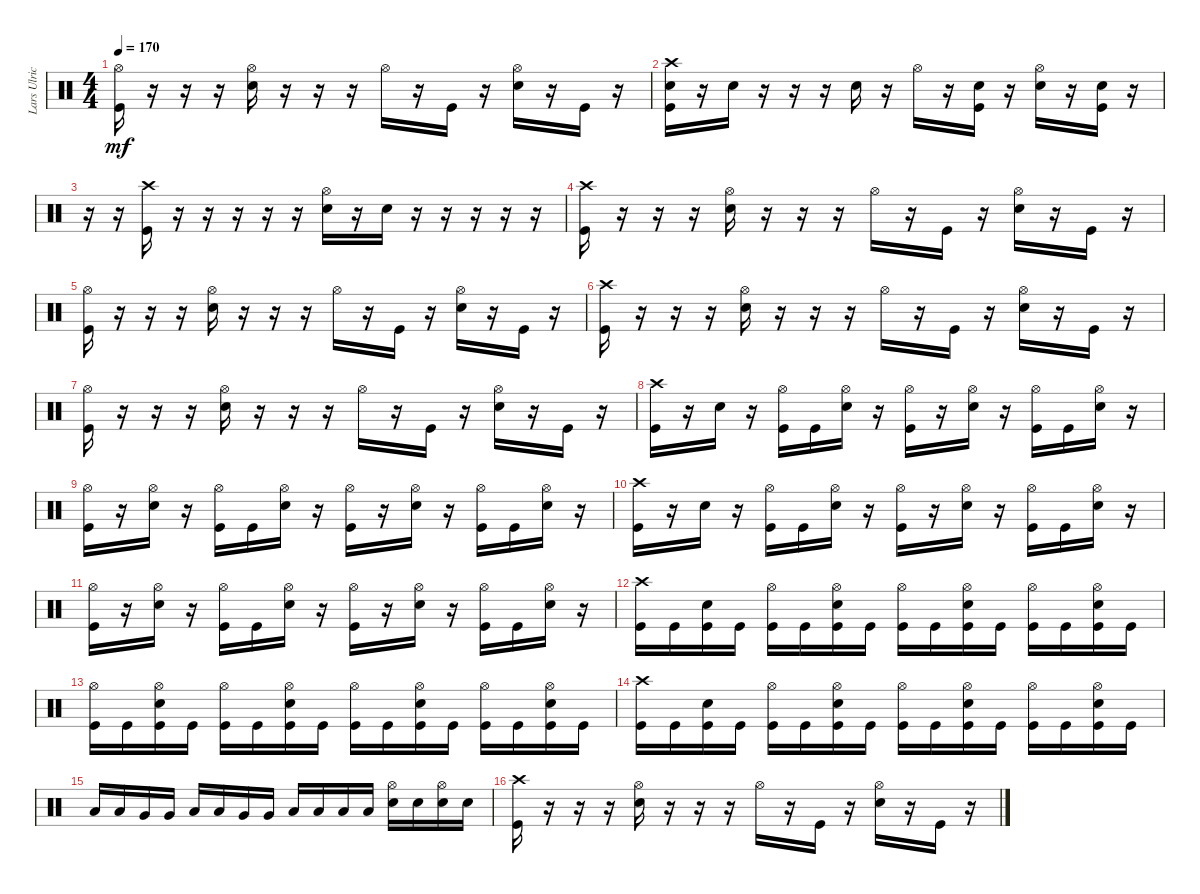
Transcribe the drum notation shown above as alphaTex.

\track ("Lars Ulrich" "Lars Ulric") {instrument percussion}
\staff {score}
\articulation defaults
\ts (4 4)
\tempo 170
\clef neutral
\ks c
("Kick (hit)" "Hi-Hat (open)").16{dy mf} r.16 r.16 r.16 ("Hi-Hat (open)" "Snare (hit) 2").16 r.16 r.16 r.16 "Hi-Hat (open)".16 r.16 "Kick (hit)".16 r.16 ("Hi-Hat (open)" "Snare (hit) 2").16 r.16 "Kick (hit)".16 r.16 |
("Kick (hit)" "Crash high (hit)" "Snare (hit) 2").16 r.16 "Snare (hit) 2".16 r.16 r.16 r.16 "Snare (hit) 2".16 r.16 "Hi-Hat (open)".16 r.16 ("Kick (hit)" "Snare (hit) 2").16 r.16 ("Hi-Hat (open)" "Snare (hit) 2").16 r.16 ("Kick (hit)" "Snare (hit) 2").16 r.16 |
r.16 r.16 ("Kick (hit)" "Crash high (hit)").16 r.16 r.16 r.16 r.16 r.16 ("Hi-Hat (open)" "Snare (hit) 2").16 r.16 "Snare (hit) 2".16 r.16 r.16 r.16 r.16 r.16 |
("Kick (hit)" "Crash high (hit)").16 r.16 r.16 r.16 ("Hi-Hat (open)" "Snare (hit) 2").16 r.16 r.16 r.16 "Hi-Hat (open)".16 r.16 "Kick (hit)".16 r.16 ("Hi-Hat (open)" "Snare (hit) 2").16 r.16 "Kick (hit)".16 r.16 |
("Kick (hit)" "Hi-Hat (open)").16 r.16 r.16 r.16 ("Hi-Hat (open)" "Snare (hit) 2").16 r.16 r.16 r.16 "Hi-Hat (open)".16 r.16 "Kick (hit)".16 r.16 ("Hi-Hat (open)" "Snare (hit) 2").16 r.16 "Kick (hit)".16 r.16 |
("Kick (hit)" "Crash high (hit)").16 r.16 r.16 r.16 ("Hi-Hat (open)" "Snare (hit) 2").16 r.16 r.16 r.16 "Hi-Hat (open)".16 r.16 "Kick (hit)".16 r.16 ("Hi-Hat (open)" "Snare (hit) 2").16 r.16 "Kick (hit)".16 r.16 |
("Kick (hit)" "Hi-Hat (open)").16 r.16 r.16 r.16 ("Hi-Hat (open)" "Snare (hit) 2").16 r.16 r.16 r.16 "Hi-Hat (open)".16 r.16 "Kick (hit)".16 r.16 ("Hi-Hat (open)" "Snare (hit) 2").16 r.16 "Kick (hit)".16 r.16 |
("Kick (hit)" "Crash high (hit)").16 r.16 "Snare (hit) 2".16 r.16 ("Hi-Hat (open)" "Kick (hit)").16 "Kick (hit)".16 ("Snare (hit) 2" "Hi-Hat (open)").16 r.16 ("Hi-Hat (open)" "Kick (hit)").16 r.16 ("Snare (hit) 2" "Hi-Hat (open)").16 r.16 ("Hi-Hat (open)" "Kick (hit)").16 "Kick (hit)".16 ("Hi-Hat (open)" "Snare (hit) 2").16 r.16 |
("Kick (hit)" "Hi-Hat (open)").16 r.16 ("Snare (hit) 2" "Hi-Hat (open)").16 r.16 ("Hi-Hat (open)" "Kick (hit)").16 "Kick (hit)".16 ("Snare (hit) 2" "Hi-Hat (open)").16 r.16 ("Hi-Hat (open)" "Kick (hit)").16 r.16 ("Snare (hit) 2" "Hi-Hat (open)").16 r.16 ("Hi-Hat (open)" "Kick (hit)").16 "Kick (hit)".16 ("Hi-Hat (open)" "Snare (hit) 2").16 r.16 |
("Kick (hit)" "Crash high (hit)").16 r.16 "Snare (hit) 2".16 r.16 ("Hi-Hat (open)" "Kick (hit)").16 "Kick (hit)".16 ("Snare (hit) 2" "Hi-Hat (open)").16 r.16 ("Hi-Hat (open)" "Kick (hit)").16 r.16 ("Snare (hit) 2" "Hi-Hat (open)").16 r.16 ("Hi-Hat (open)" "Kick (hit)").16 "Kick (hit)".16 ("Hi-Hat (open)" "Snare (hit) 2").16 r.16 |
("Kick (hit)" "Hi-Hat (open)").16 r.16 ("Snare (hit) 2" "Hi-Hat (open)").16 r.16 ("Hi-Hat (open)" "Kick (hit)").16 "Kick (hit)".16 ("Snare (hit) 2" "Hi-Hat (open)").16 r.16 ("Hi-Hat (open)" "Kick (hit)").16 r.16 ("Snare (hit) 2" "Hi-Hat (open)").16 r.16 ("Hi-Hat (open)" "Kick (hit)").16 "Kick (hit)".16 ("Hi-Hat (open)" "Snare (hit) 2").16 r.16 |
("Kick (hit)" "Crash high (hit)").16 "Kick (hit)".16 ("Snare (hit) 2" "Kick (hit)").16 "Kick (hit)".16 ("Hi-Hat (open)" "Kick (hit)").16 "Kick (hit)".16 ("Snare (hit) 2" "Hi-Hat (open)" "Kick (hit)").16 "Kick (hit)".16 ("Hi-Hat (open)" "Kick (hit)").16 "Kick (hit)".16 ("Snare (hit) 2" "Hi-Hat (open)" "Kick (hit)").16 "Kick (hit)".16 ("Hi-Hat (open)" "Kick (hit)").16 "Kick (hit)".16 ("Hi-Hat (open)" "Snare (hit) 2" "Kick (hit)").16 "Kick (hit)".16 |
("Kick (hit)" "Hi-Hat (open)").16 "Kick (hit)".16 ("Snare (hit) 2" "Hi-Hat (open)" "Kick (hit)").16 "Kick (hit)".16 ("Hi-Hat (open)" "Kick (hit)").16 "Kick (hit)".16 ("Snare (hit) 2" "Hi-Hat (open)" "Kick (hit)").16 "Kick (hit)".16 ("Hi-Hat (open)" "Kick (hit)").16 "Kick (hit)".16 ("Snare (hit) 2" "Hi-Hat (open)" "Kick (hit)").16 "Kick (hit)".16 ("Hi-Hat (open)" "Kick (hit)").16 "Kick (hit)".16 ("Hi-Hat (open)" "Snare (hit) 2" "Kick (hit)").16 "Kick (hit)".16 |
("Kick (hit)" "Crash high (hit)").16 "Kick (hit)".16 ("Snare (hit) 2" "Kick (hit)").16 "Kick (hit)".16 ("Hi-Hat (open)" "Kick (hit)").16 "Kick (hit)".16 ("Snare (hit) 2" "Hi-Hat (open)" "Kick (hit)").16 "Kick (hit)".16 ("Hi-Hat (open)" "Kick (hit)").16 "Kick (hit)".16 ("Snare (hit) 2" "Hi-Hat (open)" "Kick (hit)").16 "Kick (hit)".16 ("Hi-Hat (open)" "Kick (hit)").16 "Kick (hit)".16 ("Hi-Hat (open)" "Snare (hit) 2" "Kick (hit)").16 "Kick (hit)".16 |
"Low Tom (hit)".16 "Low Tom (hit)".16 "Very Low Tom (hit)".16 "Very Low Tom (hit)".16 "Low Tom (hit)".16 "Low Tom (hit)".16 "Very Low Tom (hit)".16 "Very Low Tom (hit)".16 "Low Floor Tom (hit)".16 "Low Floor Tom (hit)".16 "Low Floor Tom (hit)".16 "Low Floor Tom (hit)".16 ("Hi-Hat (open)" "Snare (hit) 2").16 "Snare (hit) 2".16 ("Hi-Hat (open)" "Snare (hit) 2").16 "Snare (hit) 2".16 |
("Kick (hit)" "Crash high (hit)").16 r.16 r.16 r.16 ("Hi-Hat (open)" "Snare (hit) 2").16 r.16 r.16 r.16 "Hi-Hat (open)".16 r.16 "Kick (hit)".16 r.16 ("Hi-Hat (open)" "Snare (hit) 2").16 r.16 "Kick (hit)".16 r.16
